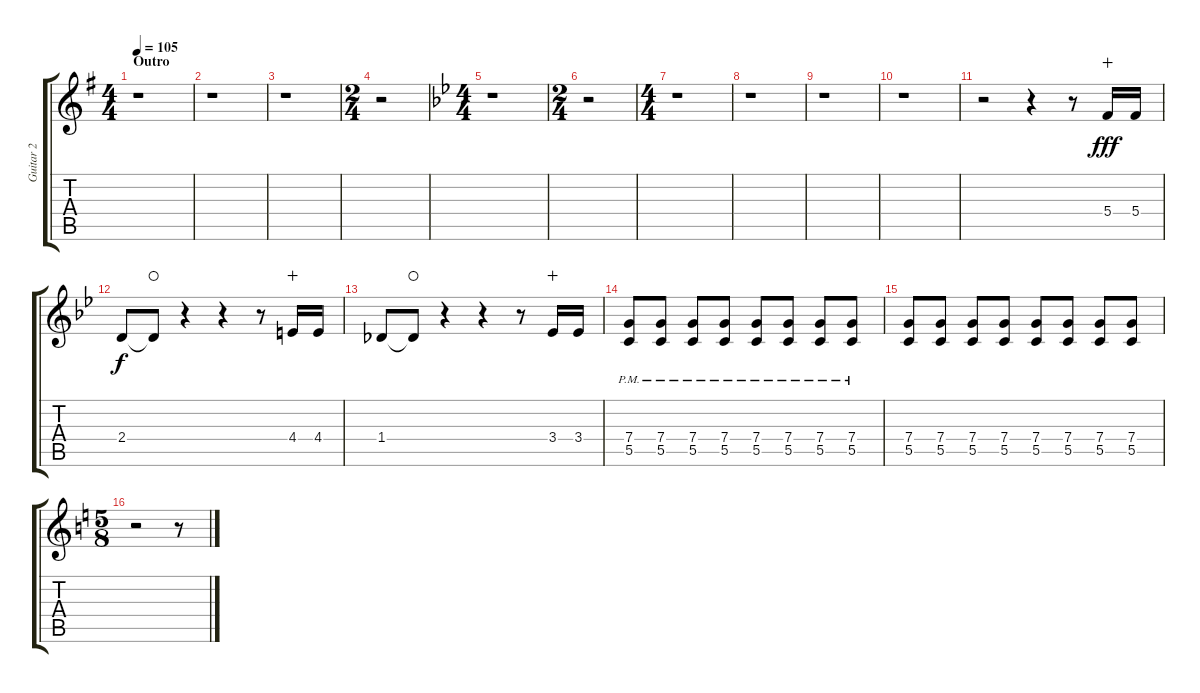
\track ("Guitar 2" "Guitar 2") {instrument overdrivenguitar}
\staff {score tabs}
\tuning (D4 A3 F3 C3 G2 D2) {hide}
\ts (4 4)
\section ("" "Outro")
\tempo 105
\clef g2
\ks eminor
r.1{dy f} |
r.1 |
r.1 |
\ts (2 4)
r.2 |
\ts (4 4)
\ks gminor
r.1 |
\ts (2 4)
r.2 |
\ts (4 4)
r.1 |
r.1 |
r.1 |
r.1 |
r.2 r.4 r.8 5.4.16{dy fff wahc} 5.4.16 |
2.4.8{dy f} 2.4{t}.8{waho} r.4 r.4 r.8 4.4.16{wahc} 4.4.16 |
1.4.8 1.4{t}.8{waho} r.4 r.4 r.8 3.4.16{wahc} 3.4.16 |
(7.4{pm} 5.5{pm}).8 (7.4{pm} 5.5{pm}).8 (7.4{pm} 5.5{pm}).8 (7.4{pm} 5.5{pm}).8 (7.4{pm} 5.5{pm}).8 (7.4{pm} 5.5{pm}).8 (7.4{pm} 5.5{pm}).8 (7.4{pm} 5.5{pm}).8 |
(7.4 5.5).8 (7.4 5.5).8 (7.4 5.5).8 (7.4 5.5).8 (7.4 5.5).8 (7.4 5.5).8 (7.4 5.5).8 (7.4 5.5).8 |
\ts (5 8)
\ks aminor
r.2 r.8
